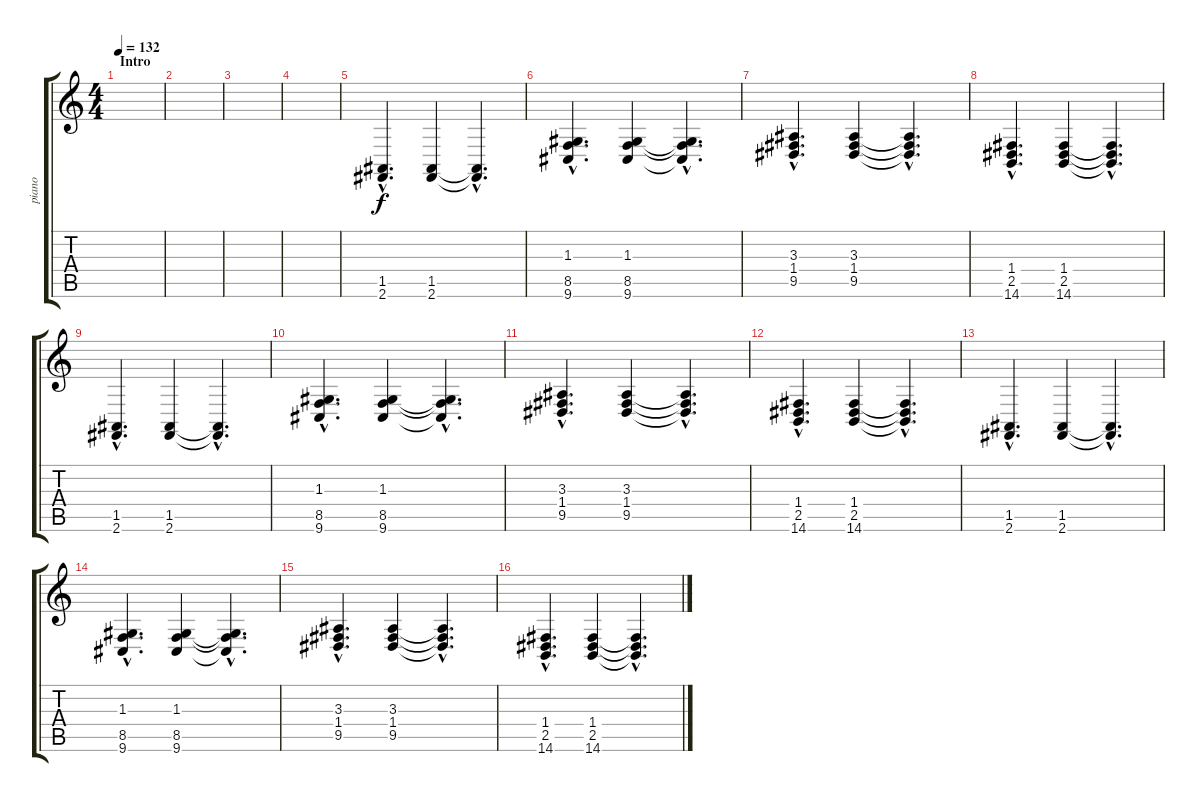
\track ("piano" "piano") {instrument acousticgrandpiano}
\staff {score tabs}
\tuning (E4 B3 G3 D3 A2 E2) {hide}
\ts (4 4)
\section ("" "Intro")
\tempo 132
\clef g2
\ks c
|
|
|
|
(1.5{hac} 2.6{hac}).4{d} (1.5 2.6).4 (1.5{hac t} 2.6{hac t}).4{d} |
(1.3{hac} 8.5{hac} 9.6{hac}).4{d} (1.3 8.5 9.6).4 (1.3{hac t} 8.5{hac t} 9.6{hac t}).4{d} |
(3.3{hac} 1.4{hac} 9.5{hac}).4{d} (3.3 1.4 9.5).4 (3.3{hac t} 1.4{hac t} 9.5{hac t}).4{d} |
(1.4{hac} 2.5{hac} 14.6{hac}).4{d} (1.4 2.5 14.6).4 (1.4{hac t} 2.5{hac t} 14.6{hac t}).4{d} |
(1.5{hac} 2.6{hac}).4{d} (1.5 2.6).4 (1.5{hac t} 2.6{hac t}).4{d} |
(1.3{hac} 8.5{hac} 9.6{hac}).4{d} (1.3 8.5 9.6).4 (1.3{hac t} 8.5{hac t} 9.6{hac t}).4{d} |
(3.3{hac} 1.4{hac} 9.5{hac}).4{d} (3.3 1.4 9.5).4 (3.3{hac t} 1.4{hac t} 9.5{hac t}).4{d} |
(1.4{hac} 2.5{hac} 14.6{hac}).4{d} (1.4 2.5 14.6).4 (1.4{hac t} 2.5{hac t} 14.6{hac t}).4{d} |
(1.5{hac} 2.6{hac}).4{d} (1.5 2.6).4 (1.5{hac t} 2.6{hac t}).4{d} |
(1.3{hac} 8.5{hac} 9.6{hac}).4{d} (1.3 8.5 9.6).4 (1.3{hac t} 8.5{hac t} 9.6{hac t}).4{d} |
(3.3{hac} 1.4{hac} 9.5{hac}).4{d} (3.3 1.4 9.5).4 (3.3{hac t} 1.4{hac t} 9.5{hac t}).4{d} |
(1.4{hac} 2.5{hac} 14.6{hac}).4{d} (1.4 2.5 14.6).4 (1.4{hac t} 2.5{hac t} 14.6{hac t}).4{d}
